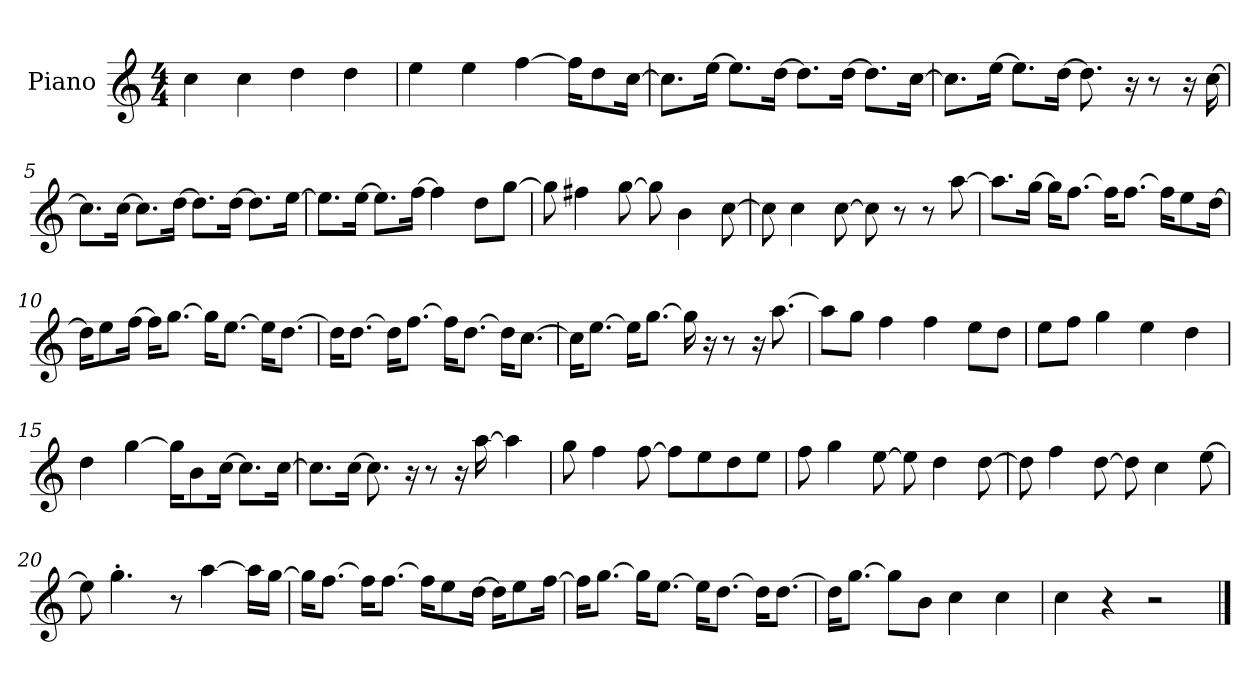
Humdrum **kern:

**kern
*part1
*staff1
*I"Piano
*I'P-no
*clefG2
*k[]
*M4/4
*MM90
=1
4cc\
4cc\
4dd\
4dd\
=2
4ee\
4ee\
[4ff\
16ff\KL]
8dd\
[16cc\Jk
=3
8.cc\L]
[16ee\Jk
8.ee\L]
[16dd\Jk
8.dd\L]
[16dd\Jk
8.dd\L]
[16cc\Jk
=4
8.cc\L]
[16ee\Jk
8.ee\L]
[16dd\Jk
8.dd\]
16r
8r
16r
[16cc\
=5
8.cc\L]
[16cc\Jk
8.cc\L]
[16dd\Jk
8.dd\L]
[16dd\Jk
8.dd\L]
[16ee\Jk
!!LO:LB:g=z
=6
8.ee\L]
[16ee\Jk
8.ee\L]
[16ff\Jk
4ff\]
8dd\L
[8gg\J
=7
8gg\]
4ff#X\
[8gg\
8gg\]
4b\
[8cc\
=8
8cc\]
4cc\
[8cc\
8cc\]
8r
8r
[8aa\
=9
8.aa\L]
[16gg\Jk
16gg\KL]
[8.ff\J
16ff\KL]
[8.ff\J
16ff\KL]
8ee\
[16dd\Jk
=10
16dd\KL]
8ee\
[16ff\Jk
16ff\KL]
[8.gg\J
16gg\KL]
[8.ee\J
16ee\KL]
[8.dd\J
!!LO:LB:g=z
=11
16dd\KL]
[8.dd\J
16dd\KL]
[8.ff\J
16ff\KL]
[8.dd\J
16dd\KL]
[8.cc\J
=12
16cc\KL]
[8.ee\J
16ee\KL]
[8.gg\J
16gg\]
16r
8r
16r
[8.aa\
=13
8aa\L]
8gg\J
4ff\
4ff\
8ee\L
8dd\J
=14
8ee\L
8ff\J
4gg\
4ee\
4dd\
=15
4dd\
[4gg\
16gg\KL]
8b\
[16cc\Jk
8.cc\L]
[16cc\Jk
!!LO:LB:g=z
=16
8.cc\L]
[16cc\Jk
8.cc\]
16r
8r
16r
[16aa\
4aa\]
=17
8gg\
4ff\
[8ff\
8ff\L]
8ee\
8dd\
8ee\J
=18
8ff\
4gg\
[8ee\
8ee\]
4dd\
[8dd\
=19
8dd\]
4ff\
[8dd\
8dd\]
4cc\
[8ee\
=20
8ee\]
4.gg'\
8r
[4aa\
16aa\LL]
[16gg\JJ
!!LO:LB:g=z
=21
16gg\KL]
[8.ff\J
16ff\KL]
[8.ff\J
16ff\KL]
8ee\
[16dd\Jk
16dd\KL]
8ee\
[16ff\Jk
=22
16ff\KL]
[8.gg\J
16gg\KL]
[8.ee\J
16ee\KL]
[8.dd\J
16dd\KL]
[8.dd\J
=23
16dd\KL]
[8.gg\J
8gg\L]
8b\J
4cc\
4cc\
=24
4cc\
4r
2r
==
*-
